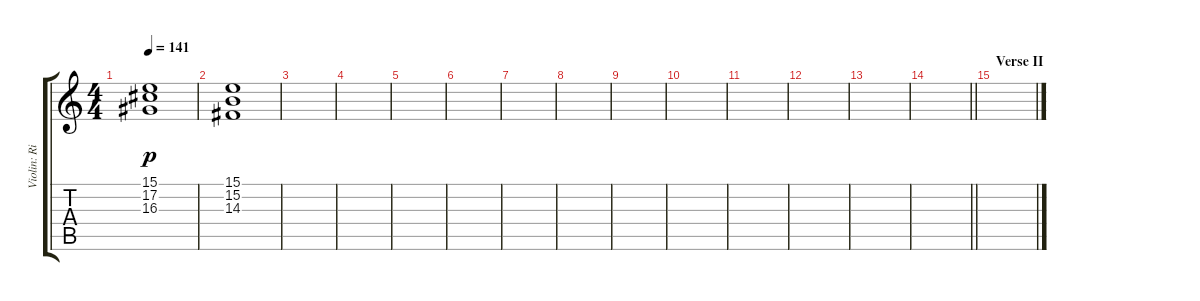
\track ("Violin: Rick" "Violin: Ri") {instrument synthstrings1}
\staff {score tabs}
\tuning (Db4 Ab3 E3 B2 Gb2 Db2) {hide}
\ts (4 4)
\tempo 141
\clef g2
\ks c
(15.1 17.2 16.3).1{dy p} |
(15.1 15.2 14.3).1 |
|
|
|
|
|
|
|
|
|
|
|
\barLineRight lightlight
|
\section ("" "Verse II")
